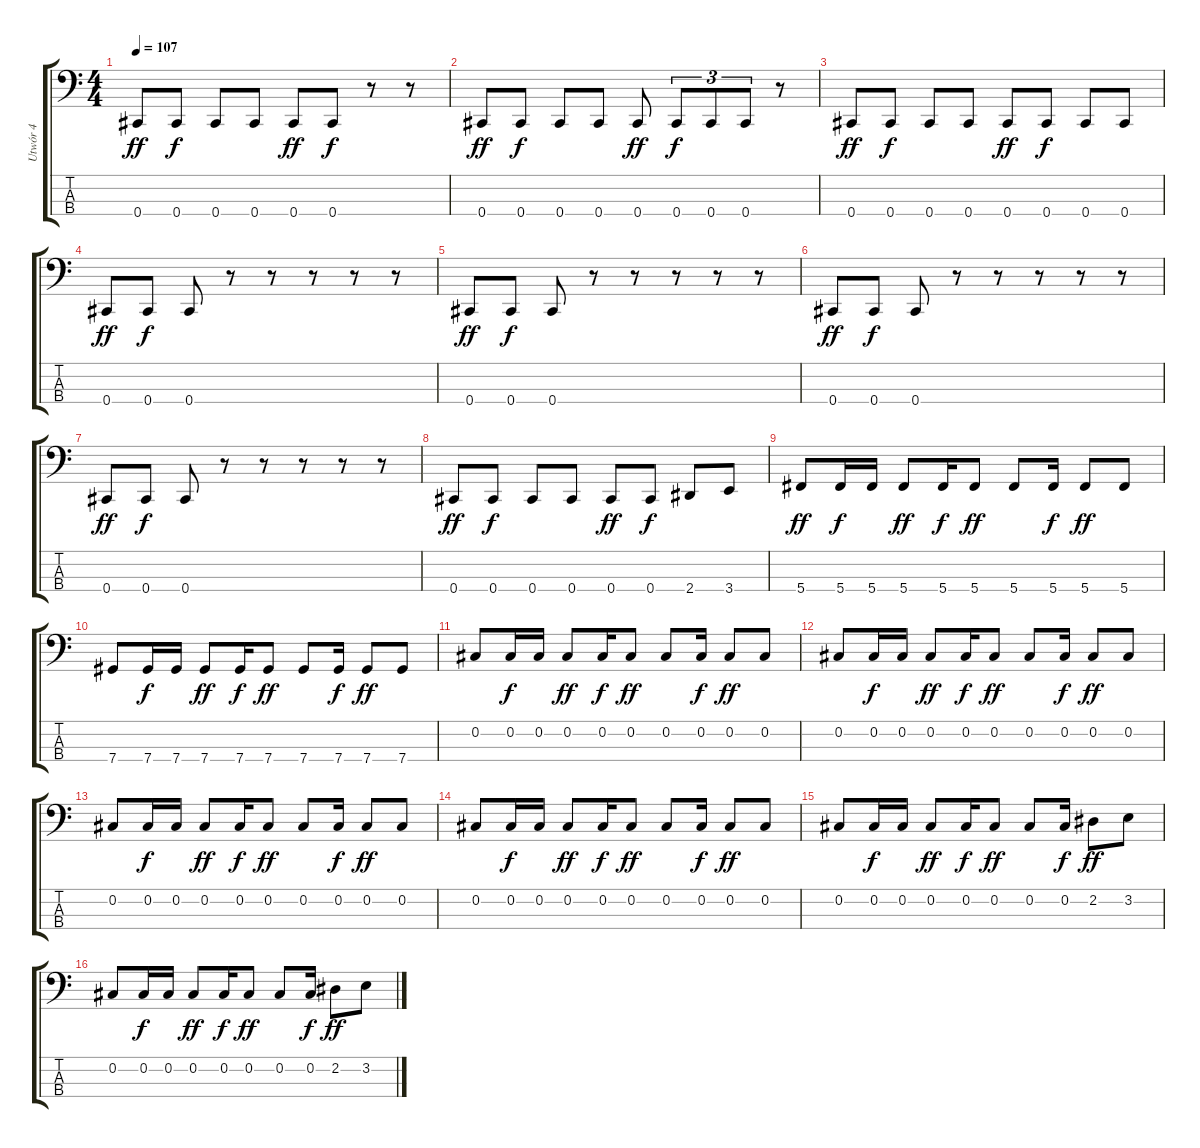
\track ("Utwór 4" "Utwór 4") {instrument electricbasspick}
\staff {score tabs}
\tuning (Gb2 Db2 Ab1 Db1) {hide}
\ts (4 4)
\tempo 107
\clef f4
\ks c
0.4.8{dy ff} 0.4.8{dy f} 0.4.8 0.4.8 0.4.8{dy ff} 0.4.8{dy f} r.8 r.8 |
0.4.8{dy ff} 0.4.8{dy f} 0.4.8 0.4.8 0.4.8{dy ff} 0.4.8{tu (3 2) dy f} 0.4.8{tu (3 2)} 0.4.8{tu (3 2)} r.8 |
0.4.8{dy ff} 0.4.8{dy f} 0.4.8 0.4.8 0.4.8{dy ff} 0.4.8{dy f} 0.4.8 0.4.8 |
0.4.8{dy ff} 0.4.8{dy f} 0.4.8 r.8 r.8 r.8 r.8 r.8 |
0.4.8{dy ff} 0.4.8{dy f} 0.4.8 r.8 r.8 r.8 r.8 r.8 |
0.4.8{dy ff} 0.4.8{dy f} 0.4.8 r.8 r.8 r.8 r.8 r.8 |
0.4.8{dy ff} 0.4.8{dy f} 0.4.8 r.8 r.8 r.8 r.8 r.8 |
0.4.8{dy ff} 0.4.8{dy f} 0.4.8 0.4.8 0.4.8{dy ff} 0.4.8{dy f} 2.4.8 3.4.8 |
5.4.8{dy ff} 5.4.16{dy f} 5.4.16 5.4.8{dy ff} 5.4.16{dy f} 5.4.8{dy ff} 5.4.8 5.4.16{dy f} 5.4.8{dy ff} 5.4.8 |
7.4.8 7.4.16{dy f} 7.4.16 7.4.8{dy ff} 7.4.16{dy f} 7.4.8{dy ff} 7.4.8 7.4.16{dy f} 7.4.8{dy ff} 7.4.8 |
0.2.8 0.2.16{dy f} 0.2.16 0.2.8{dy ff} 0.2.16{dy f} 0.2.8{dy ff} 0.2.8 0.2.16{dy f} 0.2.8{dy ff} 0.2.8 |
0.2.8 0.2.16{dy f} 0.2.16 0.2.8{dy ff} 0.2.16{dy f} 0.2.8{dy ff} 0.2.8 0.2.16{dy f} 0.2.8{dy ff} 0.2.8 |
0.2.8 0.2.16{dy f} 0.2.16 0.2.8{dy ff} 0.2.16{dy f} 0.2.8{dy ff} 0.2.8 0.2.16{dy f} 0.2.8{dy ff} 0.2.8 |
0.2.8 0.2.16{dy f} 0.2.16 0.2.8{dy ff} 0.2.16{dy f} 0.2.8{dy ff} 0.2.8 0.2.16{dy f} 0.2.8{dy ff} 0.2.8 |
0.2.8 0.2.16{dy f} 0.2.16 0.2.8{dy ff} 0.2.16{dy f} 0.2.8{dy ff} 0.2.8 0.2.16{dy f} 2.2.8{dy ff} 3.2.8 |
0.2.8 0.2.16{dy f} 0.2.16 0.2.8{dy ff} 0.2.16{dy f} 0.2.8{dy ff} 0.2.8 0.2.16{dy f} 2.2.8{dy ff} 3.2.8
